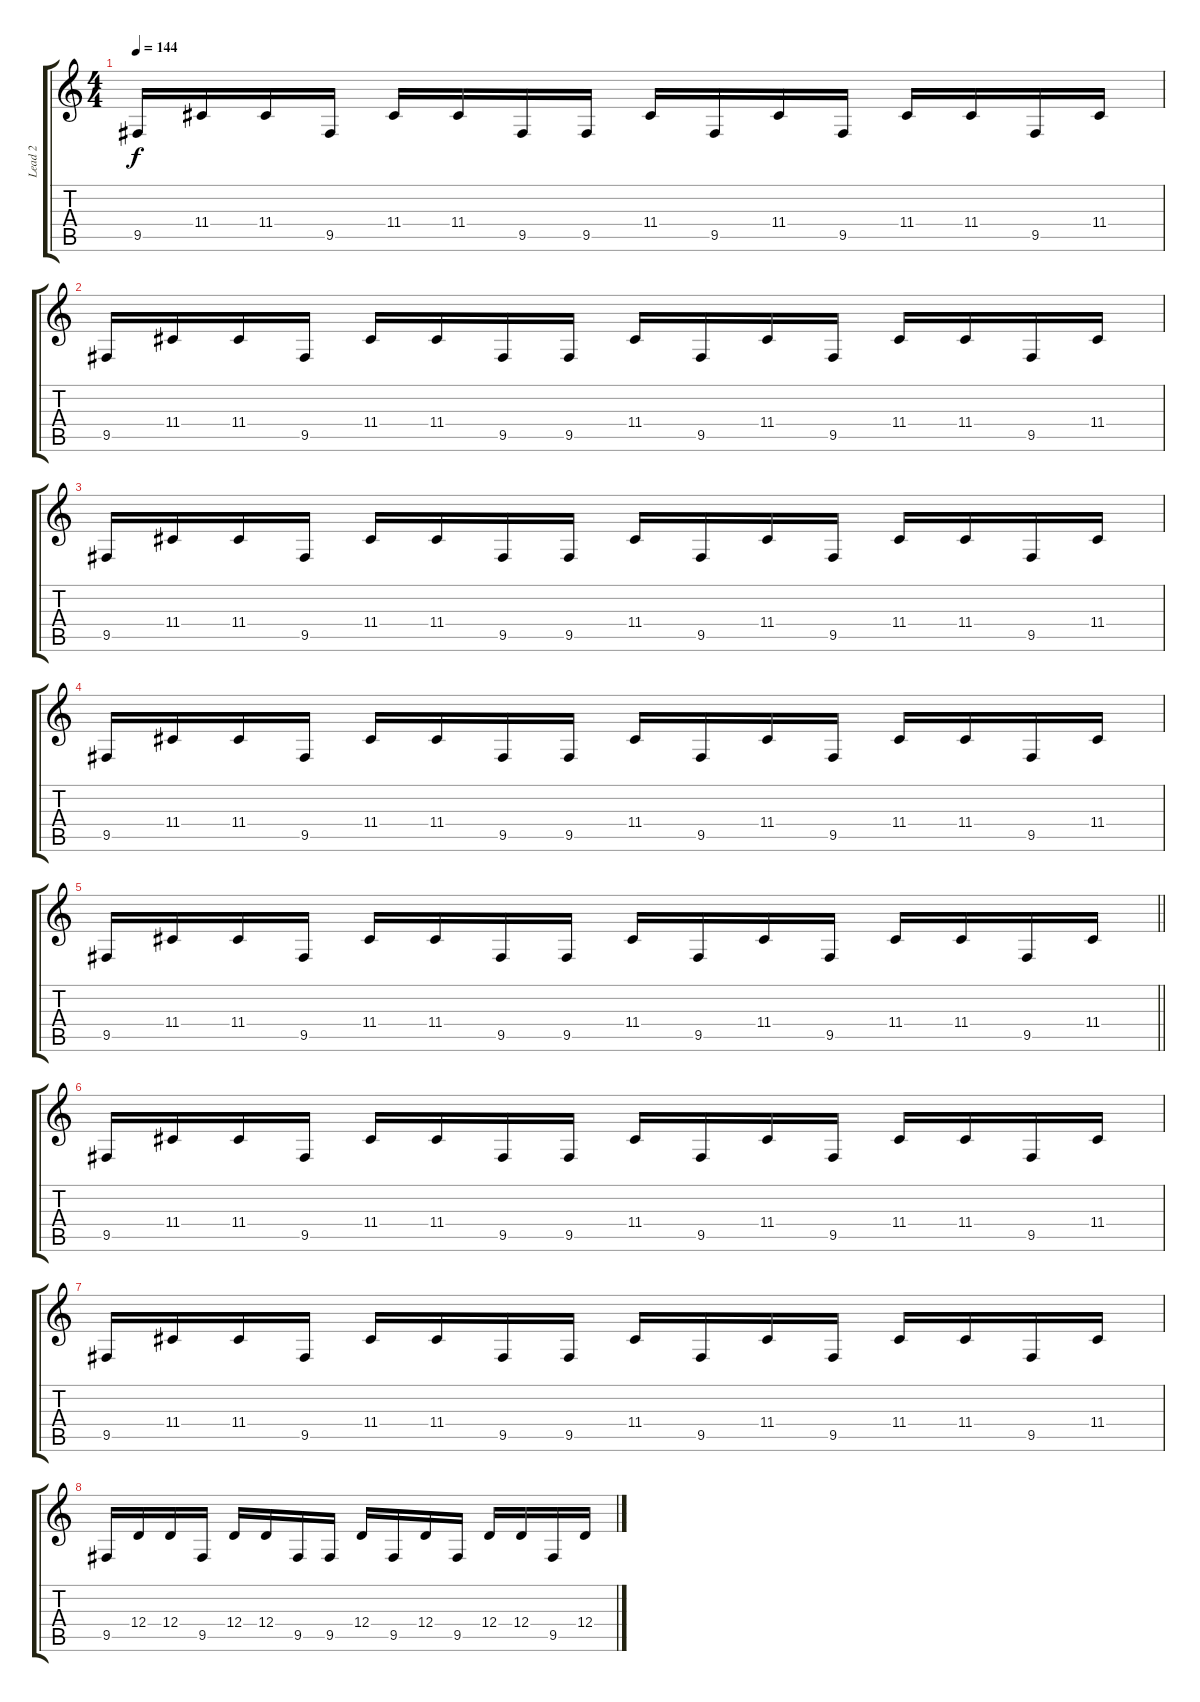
\track ("Lead 2" "Lead 2") {instrument lead1square}
\staff {score tabs}
\tuning (E4 B3 G3 D3 A2 E2) {hide}
\ts (4 4)
\tempo 144
\clef g2
\ks c
9.5.16{dy f} 11.4.16 11.4.16 9.5.16 11.4.16 11.4.16 9.5.16 9.5.16 11.4.16 9.5.16 11.4.16 9.5.16 11.4.16 11.4.16 9.5.16 11.4.16 |
9.5.16 11.4.16 11.4.16 9.5.16 11.4.16 11.4.16 9.5.16 9.5.16 11.4.16 9.5.16 11.4.16 9.5.16 11.4.16 11.4.16 9.5.16 11.4.16 |
9.5.16 11.4.16 11.4.16 9.5.16 11.4.16 11.4.16 9.5.16 9.5.16 11.4.16 9.5.16 11.4.16 9.5.16 11.4.16 11.4.16 9.5.16 11.4.16 |
9.5.16 11.4.16 11.4.16 9.5.16 11.4.16 11.4.16 9.5.16 9.5.16 11.4.16 9.5.16 11.4.16 9.5.16 11.4.16 11.4.16 9.5.16 11.4.16 |
\barLineRight lightlight
9.5.16 11.4.16 11.4.16 9.5.16 11.4.16 11.4.16 9.5.16 9.5.16 11.4.16 9.5.16 11.4.16 9.5.16 11.4.16 11.4.16 9.5.16 11.4.16 |
9.5.16 11.4.16 11.4.16 9.5.16 11.4.16 11.4.16 9.5.16 9.5.16 11.4.16 9.5.16 11.4.16 9.5.16 11.4.16 11.4.16 9.5.16 11.4.16 |
9.5.16 11.4.16 11.4.16 9.5.16 11.4.16 11.4.16 9.5.16 9.5.16 11.4.16 9.5.16 11.4.16 9.5.16 11.4.16 11.4.16 9.5.16 11.4.16 |
9.5.16 12.4.16 12.4.16 9.5.16 12.4.16 12.4.16 9.5.16 9.5.16 12.4.16 9.5.16 12.4.16 9.5.16 12.4.16 12.4.16 9.5.16 12.4.16
